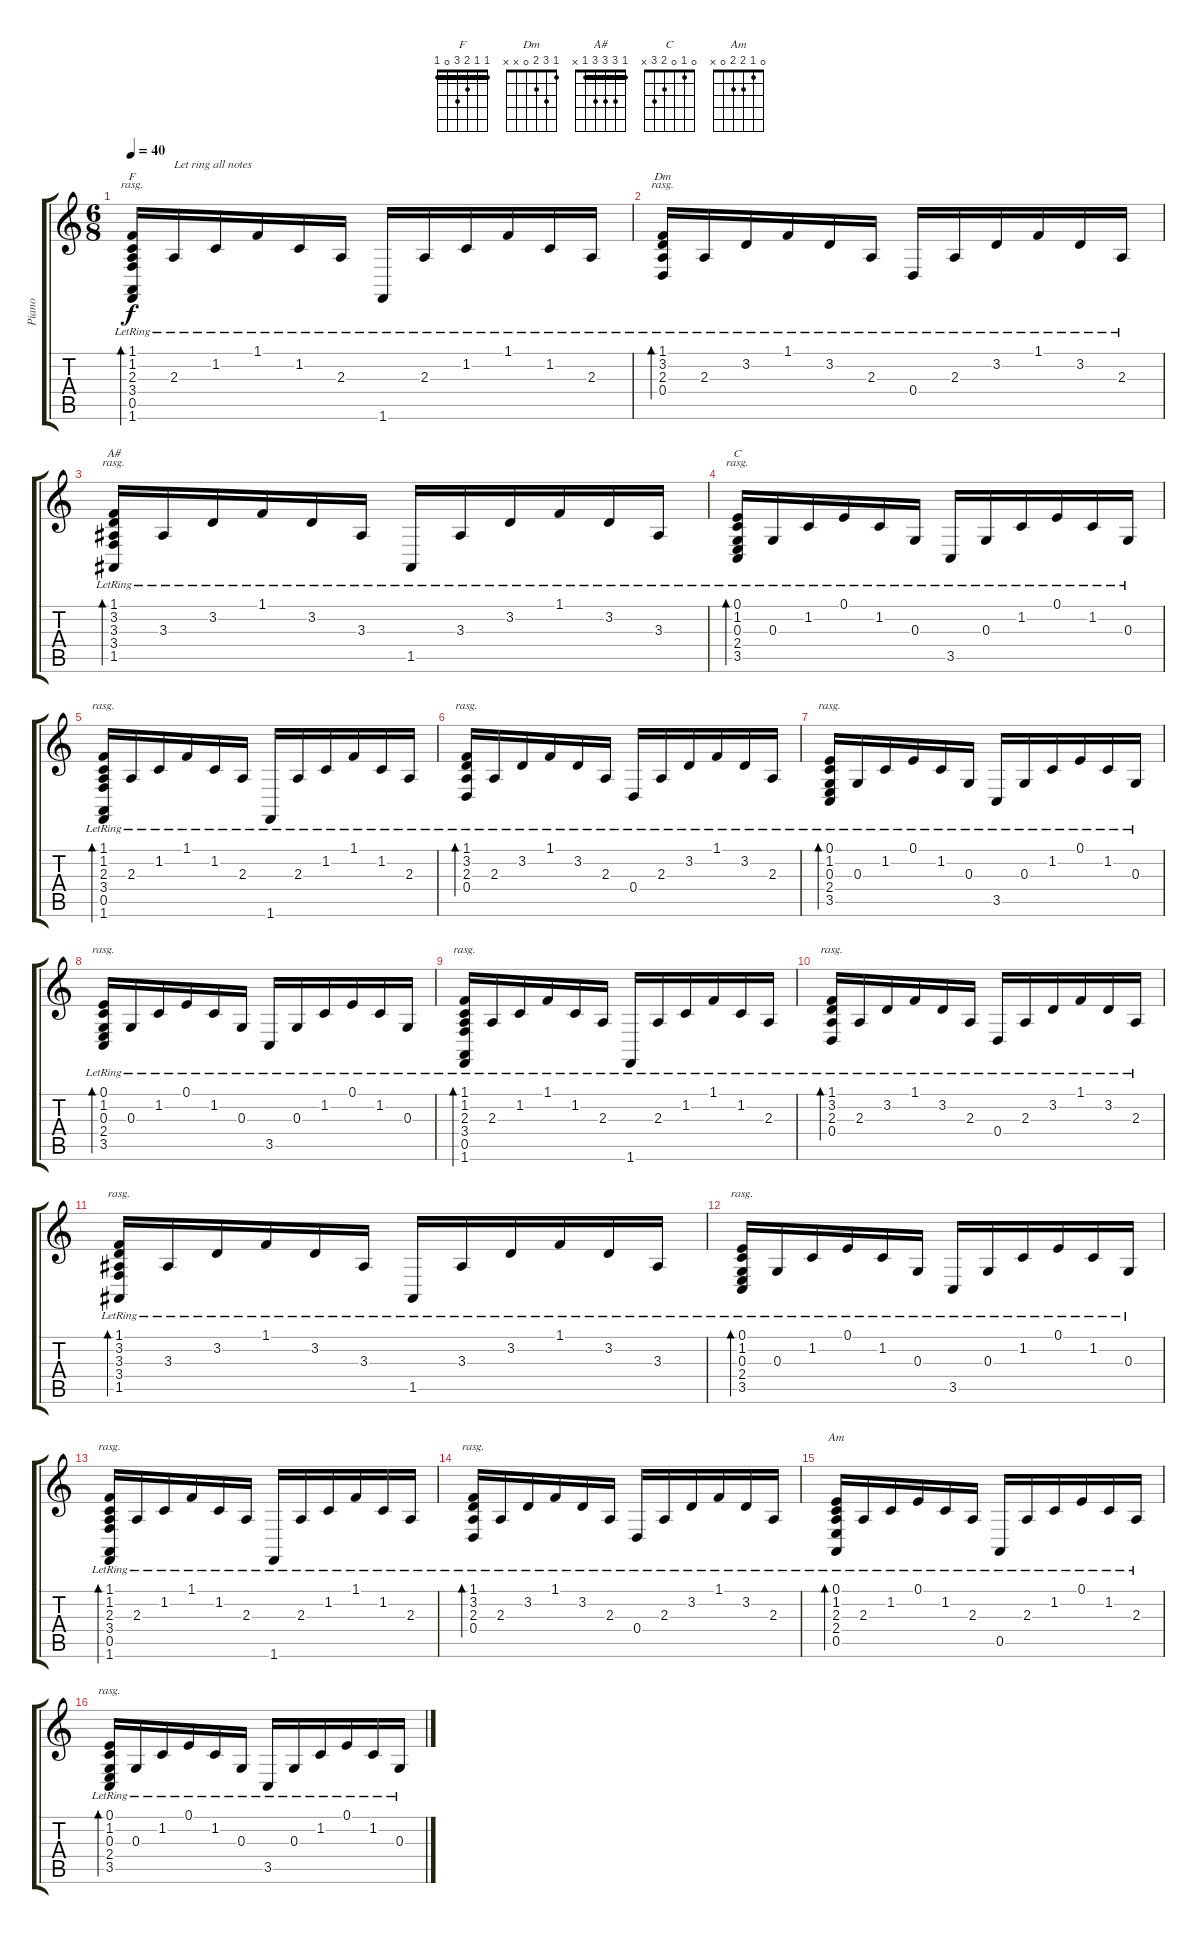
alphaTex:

\track ("Piano" "Piano") {instrument electricgrandpiano}
\staff {score tabs}
\tuning (E4 B3 G3 D3 A2 E2) {hide}
\chord ("F" 1 1 2 3 0 1) {barre 1}
\chord ("Dm" 1 3 2 0 x x)
\chord ("A#" 1 3 3 3 1 x) {barre 1}
\chord ("C" 0 1 0 2 3 x)
\chord ("Am" 0 1 2 2 0 x)
\ts (6 8)
\tempo 40
\clef g2
\ks c
(1.1{lr} 1.2{lr} 2.3{lr} 3.4{lr} 0.5 1.6{lr}).16{bd 30 ch "F" rasg ii dy f instrument electricgrandpiano} 2.3{lr}.16{txt "Let ring all notes"} 1.2{lr}.16 1.1{lr}.16 1.2{lr}.16 2.3{lr}.16 1.6{lr}.16 2.3{lr}.16 1.2{lr}.16 1.1{lr}.16 1.2{lr}.16 2.3{lr}.16 |
(1.1{lr} 3.2{lr} 2.3{lr} 0.4{lr}).16{bd 30 ch "Dm" rasg ii} 2.3{lr}.16 3.2{lr}.16 1.1{lr}.16 3.2{lr}.16 2.3{lr}.16 0.4{lr}.16 2.3{lr}.16 3.2{lr}.16 1.1{lr}.16 3.2{lr}.16 2.3{lr}.16 |
(1.1{lr} 3.2{lr} 3.3{lr} 3.4{lr} 1.5{lr}).16{bd 30 ch "A#" rasg ii} 3.3{lr}.16 3.2{lr}.16 1.1{lr}.16 3.2{lr}.16 3.3{lr}.16 1.5{lr}.16 3.3{lr}.16 3.2{lr}.16 1.1{lr}.16 3.2{lr}.16 3.3{lr}.16 |
(0.1{lr} 1.2{lr} 0.3{lr} 2.4{lr} 3.5{lr}).16{bd 30 ch "C" rasg ii} 0.3{lr}.16 1.2{lr}.16 0.1{lr}.16 1.2{lr}.16 0.3{lr}.16 3.5{lr}.16 0.3{lr}.16 1.2{lr}.16 0.1{lr}.16 1.2{lr}.16 0.3{lr}.16 |
(1.1{lr} 1.2{lr} 2.3{lr} 3.4{lr} 0.5 1.6{lr}).16{bd 30 rasg ii} 2.3{lr}.16 1.2{lr}.16 1.1{lr}.16 1.2{lr}.16 2.3{lr}.16 1.6{lr}.16 2.3{lr}.16 1.2{lr}.16 1.1{lr}.16 1.2{lr}.16 2.3{lr}.16 |
(1.1{lr} 3.2{lr} 2.3{lr} 0.4{lr}).16{bd 30 rasg ii} 2.3{lr}.16 3.2{lr}.16 1.1{lr}.16 3.2{lr}.16 2.3{lr}.16 0.4{lr}.16 2.3{lr}.16 3.2{lr}.16 1.1{lr}.16 3.2{lr}.16 2.3{lr}.16 |
(0.1{lr} 1.2{lr} 0.3{lr} 2.4{lr} 3.5{lr}).16{bd 30 rasg ii} 0.3{lr}.16 1.2{lr}.16 0.1{lr}.16 1.2{lr}.16 0.3{lr}.16 3.5{lr}.16 0.3{lr}.16 1.2{lr}.16 0.1{lr}.16 1.2{lr}.16 0.3{lr}.16 |
(0.1{lr} 1.2{lr} 0.3{lr} 2.4{lr} 3.5{lr}).16{bd 30 rasg ii} 0.3{lr}.16 1.2{lr}.16 0.1{lr}.16 1.2{lr}.16 0.3{lr}.16 3.5{lr}.16 0.3{lr}.16 1.2{lr}.16 0.1{lr}.16 1.2{lr}.16 0.3{lr}.16 |
(1.1{lr} 1.2{lr} 2.3{lr} 3.4{lr} 0.5 1.6{lr}).16{bd 30 rasg ii} 2.3{lr}.16 1.2{lr}.16 1.1{lr}.16 1.2{lr}.16 2.3{lr}.16 1.6{lr}.16 2.3{lr}.16 1.2{lr}.16 1.1{lr}.16 1.2{lr}.16 2.3{lr}.16 |
(1.1{lr} 3.2{lr} 2.3{lr} 0.4{lr}).16{bd 30 rasg ii} 2.3{lr}.16 3.2{lr}.16 1.1{lr}.16 3.2{lr}.16 2.3{lr}.16 0.4{lr}.16 2.3{lr}.16 3.2{lr}.16 1.1{lr}.16 3.2{lr}.16 2.3{lr}.16 |
(1.1{lr} 3.2{lr} 3.3{lr} 3.4{lr} 1.5{lr}).16{bd 30 rasg ii} 3.3{lr}.16 3.2{lr}.16 1.1{lr}.16 3.2{lr}.16 3.3{lr}.16 1.5{lr}.16 3.3{lr}.16 3.2{lr}.16 1.1{lr}.16 3.2{lr}.16 3.3{lr}.16 |
(0.1{lr} 1.2{lr} 0.3{lr} 2.4{lr} 3.5{lr}).16{bd 30 rasg ii} 0.3{lr}.16 1.2{lr}.16 0.1{lr}.16 1.2{lr}.16 0.3{lr}.16 3.5{lr}.16 0.3{lr}.16 1.2{lr}.16 0.1{lr}.16 1.2{lr}.16 0.3{lr}.16 |
(1.1{lr} 1.2{lr} 2.3{lr} 3.4{lr} 0.5 1.6{lr}).16{bd 30 rasg ii} 2.3{lr}.16 1.2{lr}.16 1.1{lr}.16 1.2{lr}.16 2.3{lr}.16 1.6{lr}.16 2.3{lr}.16 1.2{lr}.16 1.1{lr}.16 1.2{lr}.16 2.3{lr}.16 |
(1.1{lr} 3.2{lr} 2.3{lr} 0.4{lr}).16{bd 30 rasg ii} 2.3{lr}.16 3.2{lr}.16 1.1{lr}.16 3.2{lr}.16 2.3{lr}.16 0.4{lr}.16 2.3{lr}.16 3.2{lr}.16 1.1{lr}.16 3.2{lr}.16 2.3{lr}.16 |
(0.1{lr} 1.2{lr} 2.3{lr} 2.4{lr} 0.5{lr}).16{bd 30 ch "Am"} 2.3{lr}.16 1.2{lr}.16 0.1{lr}.16 1.2{lr}.16 2.3{lr}.16 0.5{lr}.16 2.3{lr}.16 1.2{lr}.16 0.1{lr}.16 1.2{lr}.16 2.3{lr}.16 |
(0.1{lr} 1.2{lr} 0.3{lr} 2.4{lr} 3.5{lr}).16{bd 30 rasg ii} 0.3{lr}.16 1.2{lr}.16 0.1{lr}.16 1.2{lr}.16 0.3{lr}.16 3.5{lr}.16 0.3{lr}.16 1.2{lr}.16 0.1{lr}.16 1.2{lr}.16 0.3{lr}.16
